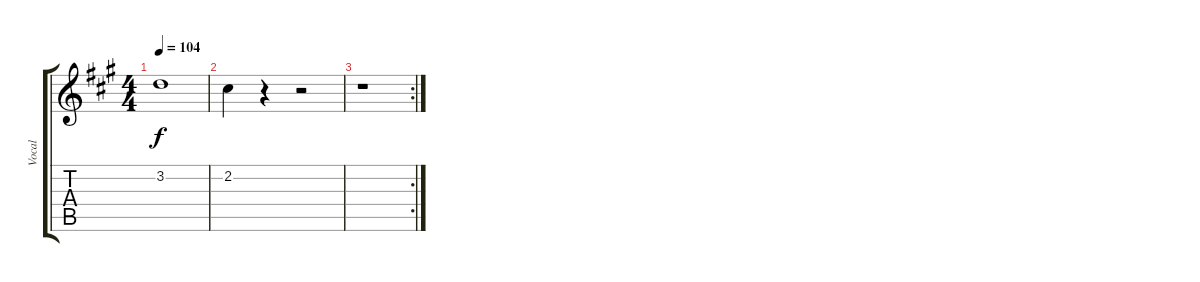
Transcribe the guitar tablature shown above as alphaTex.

\track ("Vocal" "Vocal") {instrument electricbasspick}
\staff {score tabs}
\tuning (E4 B3 G3 D3 A2 E2) {hide}
\ts (4 4)
\tempo 104
\clef g2
\ks a
3.2{t}.1{dy f} |
2.2.4 r.4 r.2 |
\rc 2
r.1
